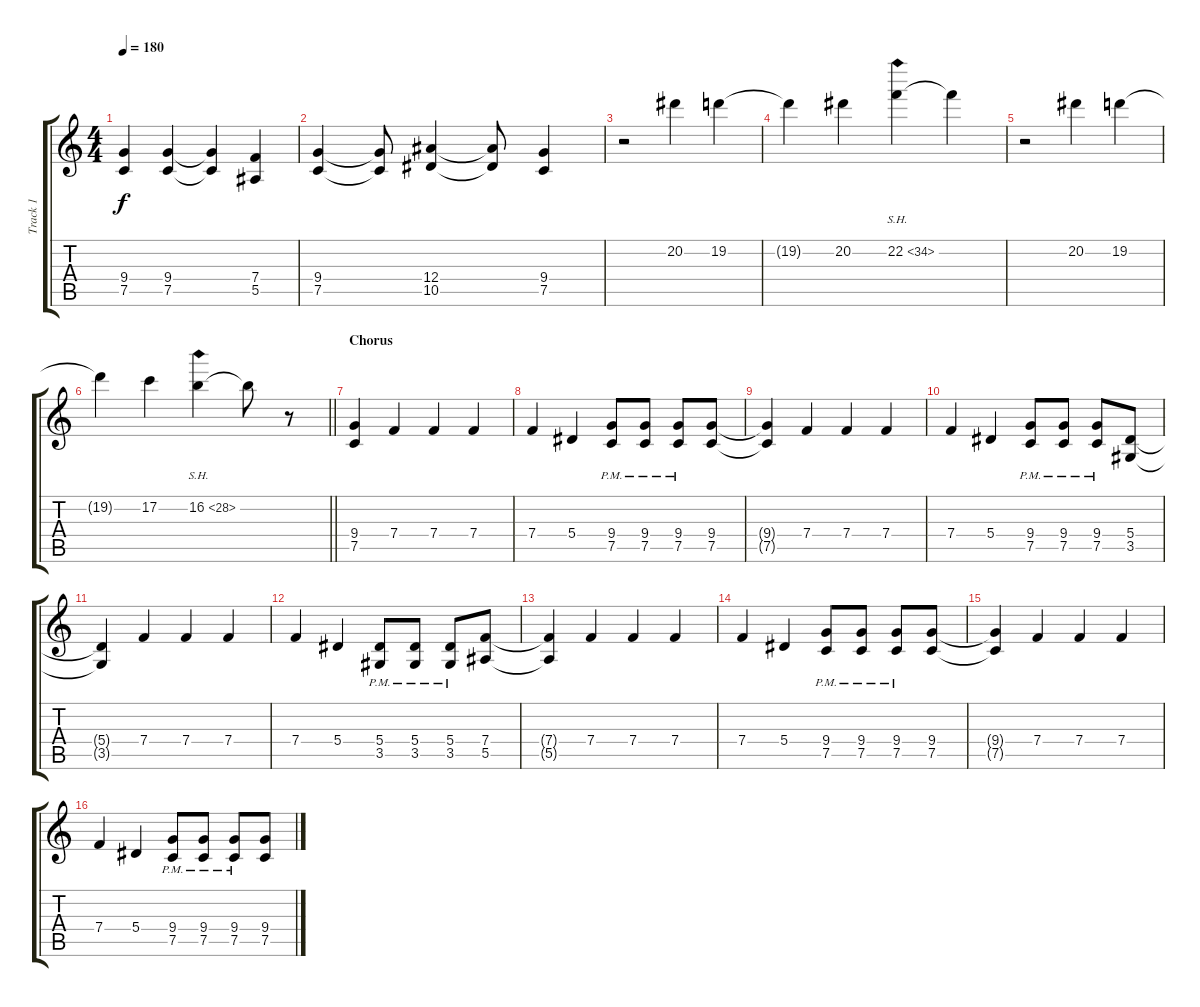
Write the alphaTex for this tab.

\track ("Track 1" "Track 1") {instrument distortionguitar}
\staff {score tabs}
\tuning (C4 G3 Eb3 Bb2 F2 C2) {hide}
\ts (4 4)
\tempo 180
\clef g2
\ks c
(9.4{t} 7.5{t}).4{dy f} (9.4 7.5).4 (9.4{t} 7.5{t}).4 (7.4 5.5).4 |
(9.4 7.5).4 (9.4{t} 7.5{t}).8 (12.4 10.5).4 (12.4{t} 10.5{t}).8 (9.4 7.5).4 |
r.2 20.2.4 19.2.4 |
19.2{t}.4 20.2.4 22.2{sh 12}.4 22.2{t}.4 |
r.2 20.2.4 19.2.4 |
\barLineRight lightlight
19.2{t}.4 17.2.4 16.2{sh 12}.4 16.2{t}.8 r.8 |
\section ("" "Chorus")
(9.4 7.5).4 7.4.4 7.4.4 7.4.4 |
7.4.4 5.4.4 (9.4{pm} 7.5{pm}).8 (9.4{pm} 7.5{pm}).8 (9.4{pm} 7.5{pm}).8 (9.4 7.5).8 |
(9.4{t} 7.5{t}).4 7.4.4 7.4.4 7.4.4 |
7.4.4 5.4.4 (9.4{pm} 7.5{pm}).8 (9.4{pm} 7.5{pm}).8 (9.4{pm} 7.5{pm}).8 (5.4 3.5).8 |
(5.4{t} 3.5{t}).4 7.4.4 7.4.4 7.4.4 |
7.4.4 5.4.4 (5.4{pm} 3.5{pm}).8 (5.4{pm} 3.5{pm}).8 (5.4{pm} 3.5{pm}).8 (7.4 5.5).8 |
(7.4{t} 5.5{t}).4 7.4.4 7.4.4 7.4.4 |
7.4.4 5.4.4 (9.4{pm} 7.5{pm}).8 (9.4{pm} 7.5{pm}).8 (9.4{pm} 7.5{pm}).8 (9.4 7.5).8 |
(9.4{t} 7.5{t}).4 7.4.4 7.4.4 7.4.4 |
7.4.4 5.4.4 (9.4{pm} 7.5{pm}).8 (9.4{pm} 7.5{pm}).8 (9.4{pm} 7.5{pm}).8 (9.4 7.5).8
